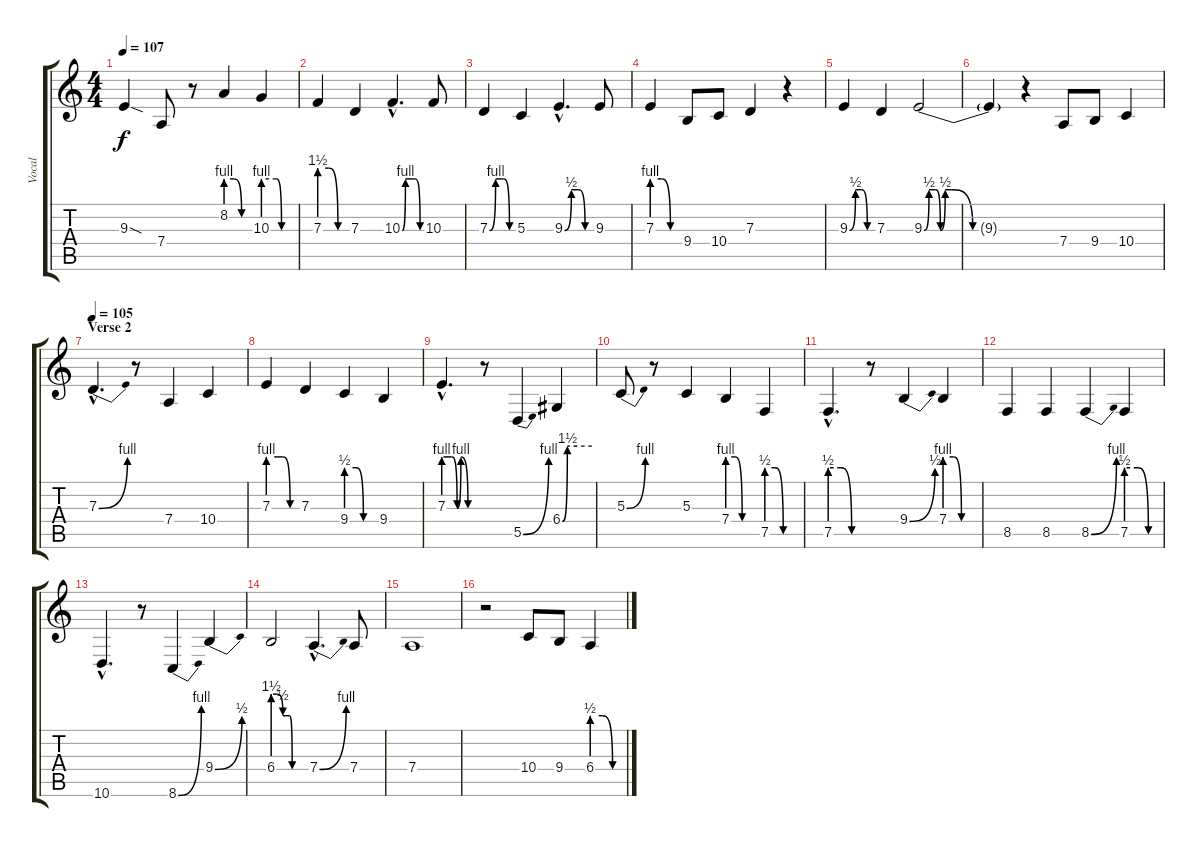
\track ("Vocal" "Vocal") {instrument sopranosax}
\staff {score tabs}
\tuning (E4 B3 G3 D3 A2 E2) {hide}
\ts (4 4)
\tempo 107
\clef g2
\ks c
9.3{sod}.4{dy f} 7.4.8 r.8 8.2{be (custom 0 4 20 4 40 0 60 0)}.4 10.3{be (custom 0 4 25 4 35 0 45 0 60 0)}.4 |
7.3{be (custom 0 6 20 6 40 0 60 0)}.4 7.3.4 10.3{be (custom 0 0 10 4 15 4 30 4 35 4 40 4 55 0 60 0) hac}.4{d} 10.3.8 |
7.3{be (custom 0 0 15 4 30 4 35 4 50 0 60 0)}.4 5.3.4 9.3{be (custom 0 0 15 2 30 2 45 0 60 0) hac}.4{d} 9.3.8 |
7.3{be (custom 0 4 20 4 40 0 60 0)}.4 9.4.8 10.4.8 7.3.4 r.4 |
9.3{be (custom 0 0 15 2 30 2 45 0 60 0)}.4 7.3.4 9.3{be (custom 0 0 3 2 7 2 10 0 13 2 17 2 30 0 40 0 60 0)}.2 |
9.3{t}.4 r.4 7.4.8 9.4.8 10.4.4 |
\section ("" "Verse 2")
\tempo 105
7.3{be (bend 0 0 60 4) hac}.4{d} r.8 7.4.4 10.4.4 |
7.3{be (custom 0 4 20 4 30 4 45 0 60 0)}.4 7.3.4 9.4{be (custom 0 2 20 2 35 0 40 0 60 0)}.4 9.4.4 |
7.3{be (custom 0 4 10 4 15 4 25 0 32 4 45 0 60 0) hac}.4{d} r.8 5.5{be (bend 0 0 60 4)}.4 6.4{be (custom 0 0 10 6 15 6 30 6 60 6)}.4 |
5.3{be (bend 0 0 60 4)}.8 r.8 5.3.4 7.4{be (custom 0 4 15 4 30 0 45 0 60 0)}.4 7.5{be (custom 0 2 15 2 30 0 60 0)}.4 |
7.5{be (custom 0 2 20 2 40 0 60 0) hac}.4{d} r.8 9.4{be (bend 0 0 60 2)}.4 7.4{be (custom 0 4 15 4 30 0 40 0 60 0)}.4 |
8.5.4 8.5.4 8.5{be (bend 0 0 60 4)}.4 7.5{be (custom 0 2 20 2 40 0 60 0)}.4 |
10.6{hac}.4{d} r.8 8.6{be (bend 0 0 60 4)}.4 9.4{be (bend 0 0 60 2)}.4 |
6.4{be (custom 0 6 7 6 18 2 30 2 35 0 45 0 60 0)}.2 7.4{be (bend 0 0 60 4) hac}.4{d} 7.4.8 |
7.4.1 |
r.2 10.4.8 9.4.8 6.4{be (custom 0 2 20 2 40 0 60 0)}.4
